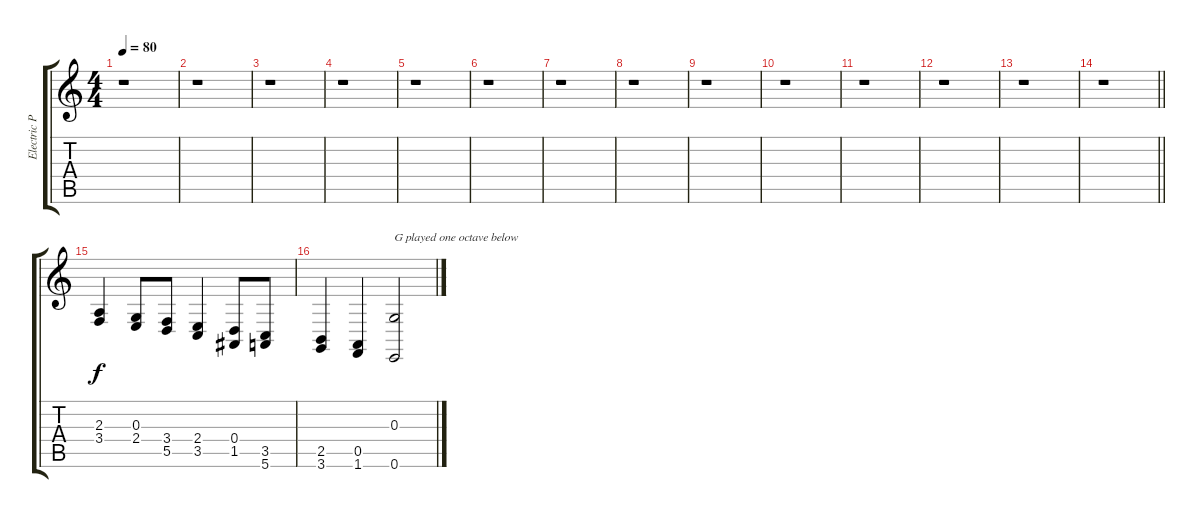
\track ("Electric Piano" "Electric P") {instrument electricgrandpiano}
\staff {score tabs}
\tuning (E4 B3 G3 D3 A2 E2) {hide}
\ts (4 4)
\tempo 80
\clef g2
\ks c
r.1{dy f} |
r.1 |
r.1 |
r.1 |
r.1 |
r.1 |
r.1 |
r.1 |
r.1 |
r.1 |
r.1 |
r.1 |
r.1 |
\barLineRight lightlight
r.1 |
(2.3 3.4).4 (0.3 2.4).8 (3.4 5.5).8 (2.4 3.5).4 (0.4 1.5).8 (3.5 5.6).8 |
(2.5 3.6).4 (0.5 1.6).4 (0.3 0.6).2{txt "G played one octave below"}
